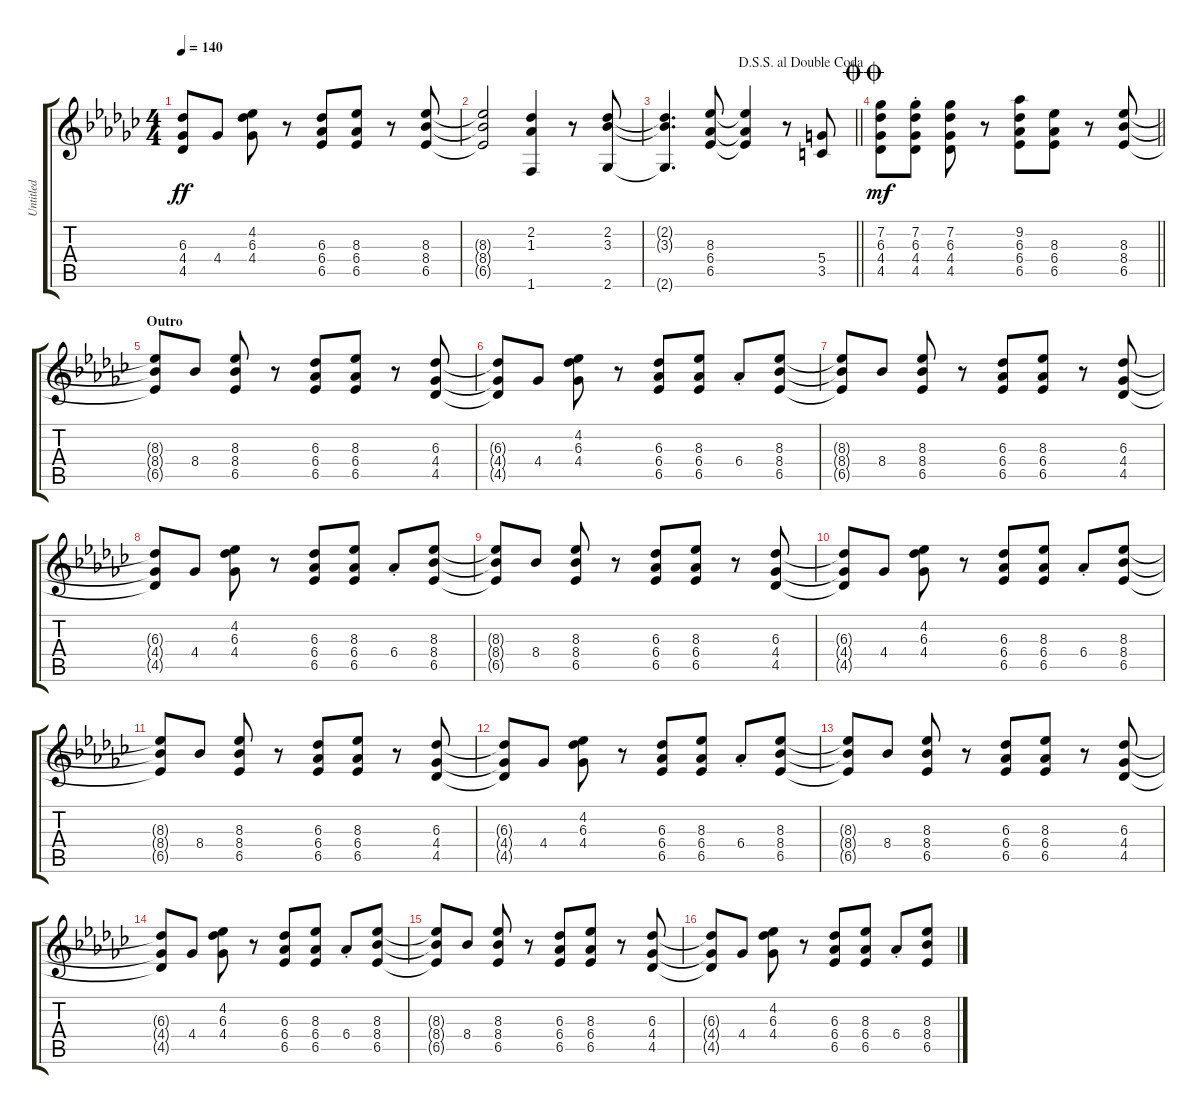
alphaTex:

\track ("Untitled" "Untitled") {instrument electricguitarclean}
\staff {score tabs}
\tuning (E4 B3 G3 D3 A2 E2) {hide}
\ts (4 4)
\tempo 140
\clef g2
\ks gb
(6.3{t} 4.4{t} 4.5{t}).8{dy ff} 4.4.8 (4.2 6.3 4.4).8 r.8 (6.3 6.4 6.5).8 (8.3 6.4 6.5).8 r.8 (8.3 8.4 6.5).8 |
(8.3{t} 8.4{t} 6.5{t}).2 (2.2 1.3 1.6).4 r.8 (2.2 3.3 2.6).8 |
\jump dalsegnosegnoaldoublecoda
\barLineRight lightlight
(2.2{t} 3.3{t} 2.6{t}).4{d} (8.3 6.4 6.5).8 (8.3{t} 6.4{t} 6.5{t}).4 r.8 (5.4 3.5).8 |
\jump doublecoda
\barLineRight lightlight
(7.2 6.3 4.4 4.5).8{dy mf} (7.2{st} 6.3{st} 4.4{st} 4.5{st}).8 (7.2 6.3 4.4 4.5).8 r.8 (9.2 6.3 6.4 6.5).8 (8.3 6.4 6.5).8 r.8 (8.3 8.4 6.5).8 |
\section ("" "Outro")
(8.3{t} 8.4{t} 6.5{t}).8 8.4.8 (8.3 8.4 6.5).8 r.8 (6.3 6.4 6.5).8 (8.3 6.4 6.5).8 r.8 (6.3 4.4 4.5).8 |
(6.3{t} 4.4{t} 4.5{t}).8 4.4.8 (4.2 6.3 4.4).8 r.8 (6.3 6.4 6.5).8 (8.3 6.4 6.5).8 6.4{st}.8 (8.3 8.4 6.5).8 |
(8.3{t} 8.4{t} 6.5{t}).8 8.4.8 (8.3 8.4 6.5).8 r.8 (6.3 6.4 6.5).8 (8.3 6.4 6.5).8 r.8 (6.3 4.4 4.5).8 |
(6.3{t} 4.4{t} 4.5{t}).8 4.4.8 (4.2 6.3 4.4).8 r.8 (6.3 6.4 6.5).8 (8.3 6.4 6.5).8 6.4{st}.8 (8.3 8.4 6.5).8 |
(8.3{t} 8.4{t} 6.5{t}).8 8.4.8 (8.3 8.4 6.5).8 r.8 (6.3 6.4 6.5).8 (8.3 6.4 6.5).8 r.8 (6.3 4.4 4.5).8 |
(6.3{t} 4.4{t} 4.5{t}).8 4.4.8 (4.2 6.3 4.4).8 r.8 (6.3 6.4 6.5).8 (8.3 6.4 6.5).8 6.4{st}.8 (8.3 8.4 6.5).8 |
(8.3{t} 8.4{t} 6.5{t}).8 8.4.8 (8.3 8.4 6.5).8 r.8 (6.3 6.4 6.5).8 (8.3 6.4 6.5).8 r.8 (6.3 4.4 4.5).8 |
(6.3{t} 4.4{t} 4.5{t}).8 4.4.8 (4.2 6.3 4.4).8 r.8 (6.3 6.4 6.5).8 (8.3 6.4 6.5).8 6.4{st}.8 (8.3 8.4 6.5).8 |
(8.3{t} 8.4{t} 6.5{t}).8 8.4.8 (8.3 8.4 6.5).8 r.8 (6.3 6.4 6.5).8 (8.3 6.4 6.5).8 r.8 (6.3 4.4 4.5).8 |
(6.3{t} 4.4{t} 4.5{t}).8 4.4.8 (4.2 6.3 4.4).8 r.8 (6.3 6.4 6.5).8 (8.3 6.4 6.5).8 6.4{st}.8 (8.3 8.4 6.5).8 |
(8.3{t} 8.4{t} 6.5{t}).8 8.4.8 (8.3 8.4 6.5).8 r.8 (6.3 6.4 6.5).8 (8.3 6.4 6.5).8 r.8 (6.3 4.4 4.5).8 |
(6.3{t} 4.4{t} 4.5{t}).8 4.4.8 (4.2 6.3 4.4).8 r.8 (6.3 6.4 6.5).8 (8.3 6.4 6.5).8 6.4{st}.8 (8.3 8.4 6.5).8
